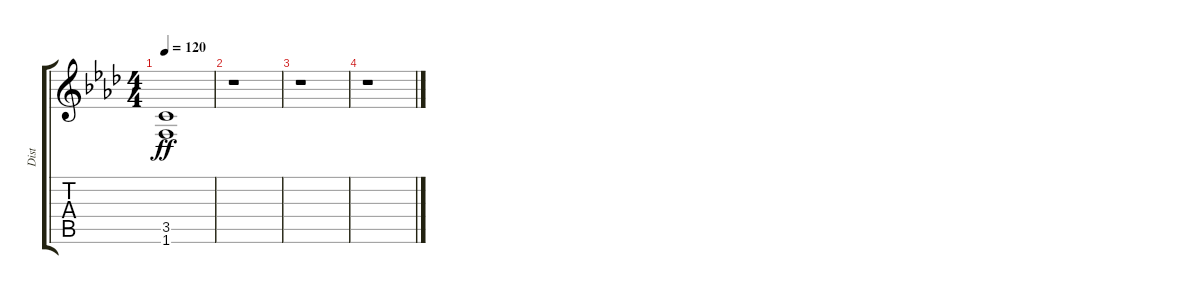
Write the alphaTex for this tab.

\track ("Dist" "Dist") {instrument distortionguitar}
\staff {score tabs}
\tuning (E4 B3 G3 D3 A2 E2) {hide}
\ts (4 4)
\tempo 120
\clef g2
\ks ab
(3.5{t} 1.6{t}).1{dy ff} |
r.1 |
r.1 |
r.1
